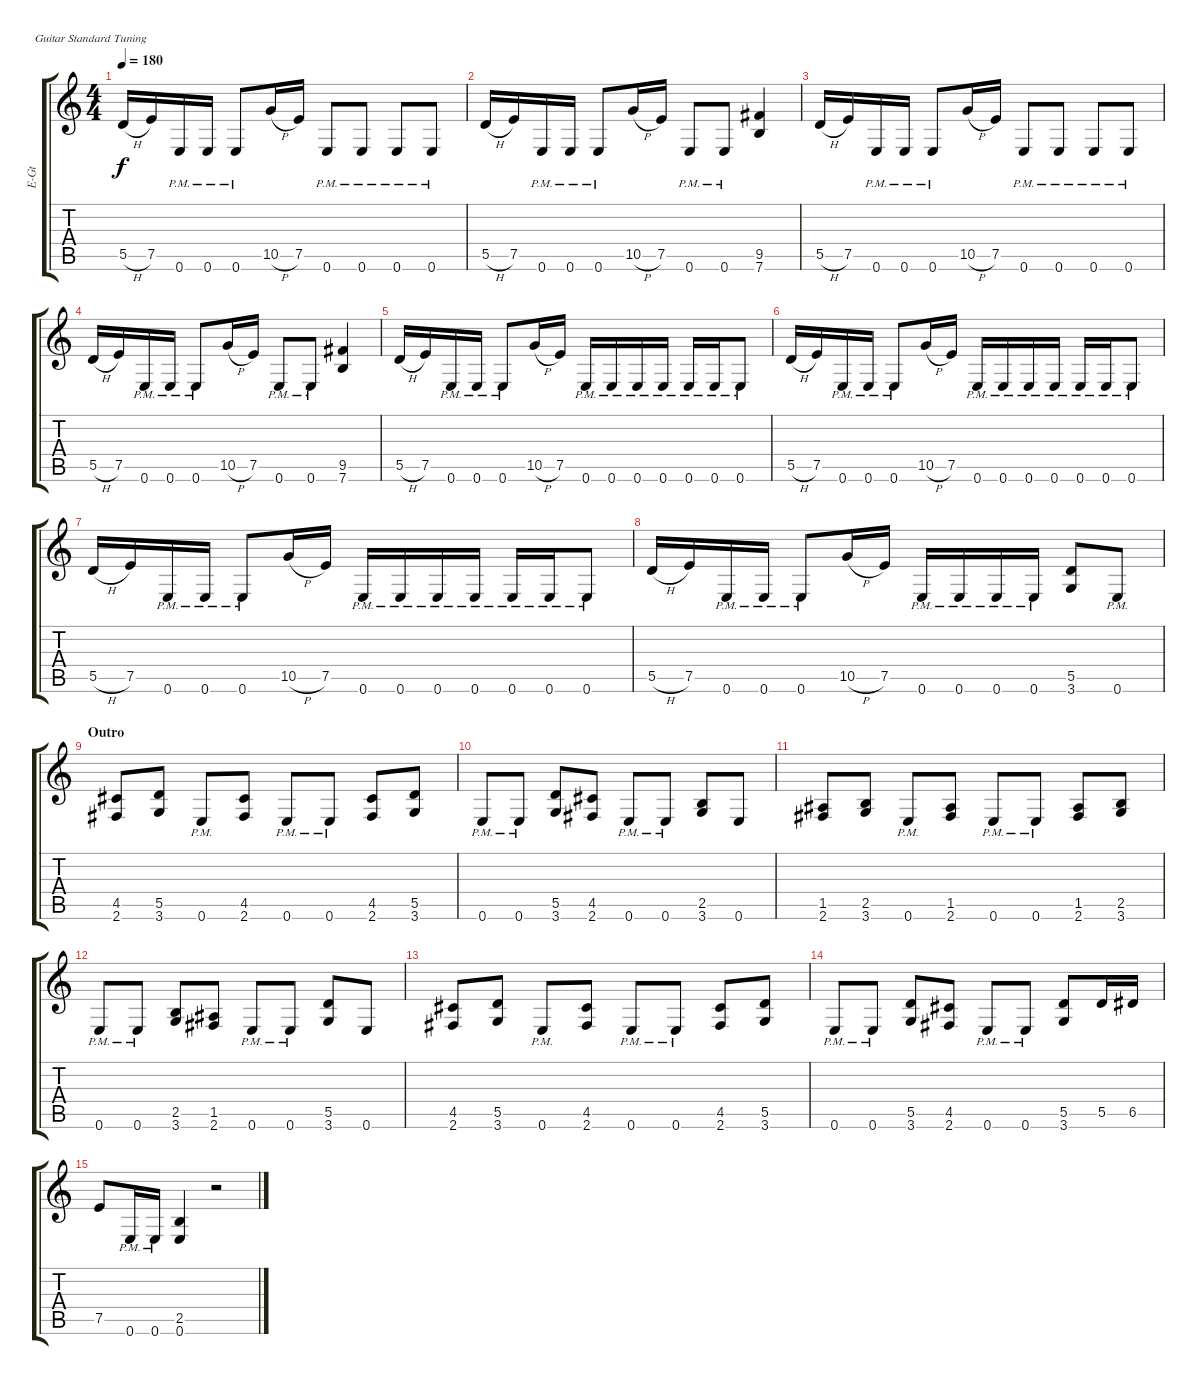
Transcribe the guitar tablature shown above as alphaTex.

\bracketExtendMode groupsimilarinstruments
\track ("M. Friedman" "E-Gt") {solo instrument distortionguitar}
\staff {score tabs}
\tuning (E4 B3 G3 D3 A2 E2)
\ts (4 4)
\tempo 180
\clef g2
\ks c
5.5{h}.16{dy f beam Up} 7.5.16{beam Up} 0.6{pm}.16{beam Up} 0.6{pm}.16{beam Up} 0.6{pm}.8{beam Up} 10.5{h}.16{beam Up} 7.5.16{beam Up} 0.6{pm}.8{beam Up} 0.6{pm}.8{beam Up} 0.6{pm}.8{beam Up} 0.6{pm}.8{beam Up} |
5.5{h}.16{beam Up} 7.5.16{beam Up} 0.6{pm}.16{beam Up} 0.6{pm}.16{beam Up} 0.6{pm}.8{beam Up} 10.5{h}.16{beam Up} 7.5.16{beam Up} 0.6{pm}.8{beam Up} 0.6{pm}.8{beam Up} (9.5{acc #} 7.6).4{beam Up} |
5.5{h}.16{beam Up} 7.5.16{beam Up} 0.6{pm}.16{beam Up} 0.6{pm}.16{beam Up} 0.6{pm}.8{beam Up} 10.5{h}.16{beam Up} 7.5.16{beam Up} 0.6{pm}.8{beam Up} 0.6{pm}.8{beam Up} 0.6{pm}.8{beam Up} 0.6{pm}.8{beam Up} |
5.5{h}.16{beam Up} 7.5.16{beam Up} 0.6{pm}.16{beam Up} 0.6{pm}.16{beam Up} 0.6{pm}.8{beam Up} 10.5{h}.16{beam Up} 7.5.16{beam Up} 0.6{pm}.8{beam Up} 0.6{pm}.8{beam Up} (9.5{acc #} 7.6).4{beam Up} |
5.5{h}.16{beam Up} 7.5.16{beam Up} 0.6{pm}.16{beam Up} 0.6{pm}.16{beam Up} 0.6{pm}.8{beam Up} 10.5{h}.16{beam Up} 7.5.16{beam Up} 0.6{pm}.16{beam Up} 0.6{pm}.16{beam Up} 0.6{pm}.16{beam Up} 0.6{pm}.16{beam Up} 0.6{pm}.16{beam Up} 0.6{pm}.16{beam Up} 0.6{pm}.8{beam Up} |
5.5{h}.16{beam Up} 7.5.16{beam Up} 0.6{pm}.16{beam Up} 0.6{pm}.16{beam Up} 0.6{pm}.8{beam Up} 10.5{h}.16{beam Up} 7.5.16{beam Up} 0.6{pm}.16{beam Up} 0.6{pm}.16{beam Up} 0.6{pm}.16{beam Up} 0.6{pm}.16{beam Up} 0.6{pm}.16{beam Up} 0.6{pm}.16{beam Up} 0.6{pm}.8{beam Up} |
5.5{h}.16{beam Up} 7.5.16{beam Up} 0.6{pm}.16{beam Up} 0.6{pm}.16{beam Up} 0.6{pm}.8{beam Up} 10.5{h}.16{beam Up} 7.5.16{beam Up} 0.6{pm}.16{beam Up} 0.6{pm}.16{beam Up} 0.6{pm}.16{beam Up} 0.6{pm}.16{beam Up} 0.6{pm}.16{beam Up} 0.6{pm}.16{beam Up} 0.6{pm}.8{beam Up} |
5.5{h}.16{beam Up} 7.5.16{beam Up} 0.6{pm}.16{beam Up} 0.6{pm}.16{beam Up} 0.6{pm}.8{beam Up} 10.5{h}.16{beam Up} 7.5.16{beam Up} 0.6{pm}.16{beam Up} 0.6{pm}.16{beam Up} 0.6{pm}.16{beam Up} 0.6{pm}.16{beam Up} (5.5 3.6).8{beam Up} 0.6{pm}.8{beam Up} |
\section ("" "Outro")
(4.5{acc #} 2.6{acc #}).8{beam Up} (5.5 3.6).8{beam Up} 0.6{pm}.8{beam Up} (4.5{acc #} 2.6{acc #}).8{beam Up} 0.6{pm}.8{beam Up} 0.6{pm}.8{beam Up} (4.5{acc #} 2.6{acc #}).8{beam Up} (5.5 3.6).8{beam Up} |
0.6{pm}.8{beam Up} 0.6{pm}.8{beam Up} (5.5 3.6).8{beam Up} (4.5{acc #} 2.6{acc #}).8{beam Up} 0.6{pm}.8{beam Up} 0.6{pm}.8{beam Up} (2.5 3.6).8{beam Up} 0.6.8{beam Up} |
(1.5{acc #} 2.6{acc #}).8{beam Up} (2.5 3.6).8{beam Up} 0.6{pm}.8{beam Up} (1.5{acc #} 2.6{acc #}).8{beam Up} 0.6{pm}.8{beam Up} 0.6{pm}.8{beam Up} (1.5{acc #} 2.6{acc #}).8{beam Up} (2.5 3.6).8{beam Up} |
0.6{pm}.8{beam Up} 0.6{pm}.8{beam Up} (2.5 3.6).8{beam Up} (1.5{acc #} 2.6{acc #}).8{beam Up} 0.6{pm}.8{beam Up} 0.6{pm}.8{beam Up} (5.5 3.6).8{beam Up} 0.6.8{beam Up} |
(4.5{acc #} 2.6{acc #}).8{beam Up} (5.5 3.6).8{beam Up} 0.6{pm}.8{beam Up} (4.5{acc #} 2.6{acc #}).8{beam Up} 0.6{pm}.8{beam Up} 0.6{pm}.8{beam Up} (4.5{acc #} 2.6{acc #}).8{beam Up} (5.5 3.6).8{beam Up} |
0.6{pm}.8{beam Up} 0.6{pm}.8{beam Up} (5.5 3.6).8{beam Up} (4.5{acc #} 2.6{acc #}).8{beam Up} 0.6{pm}.8{beam Up} 0.6{pm}.8{beam Up} (5.5 3.6).8{beam Up} 5.5.16{beam Up} 6.5{acc #}.16{beam Up} |
7.5.8{beam Up} 0.6{pm}.16{beam Up} 0.6{pm}.16{beam Up} (2.5 0.6).4{beam Up} r.2{beam Down}
